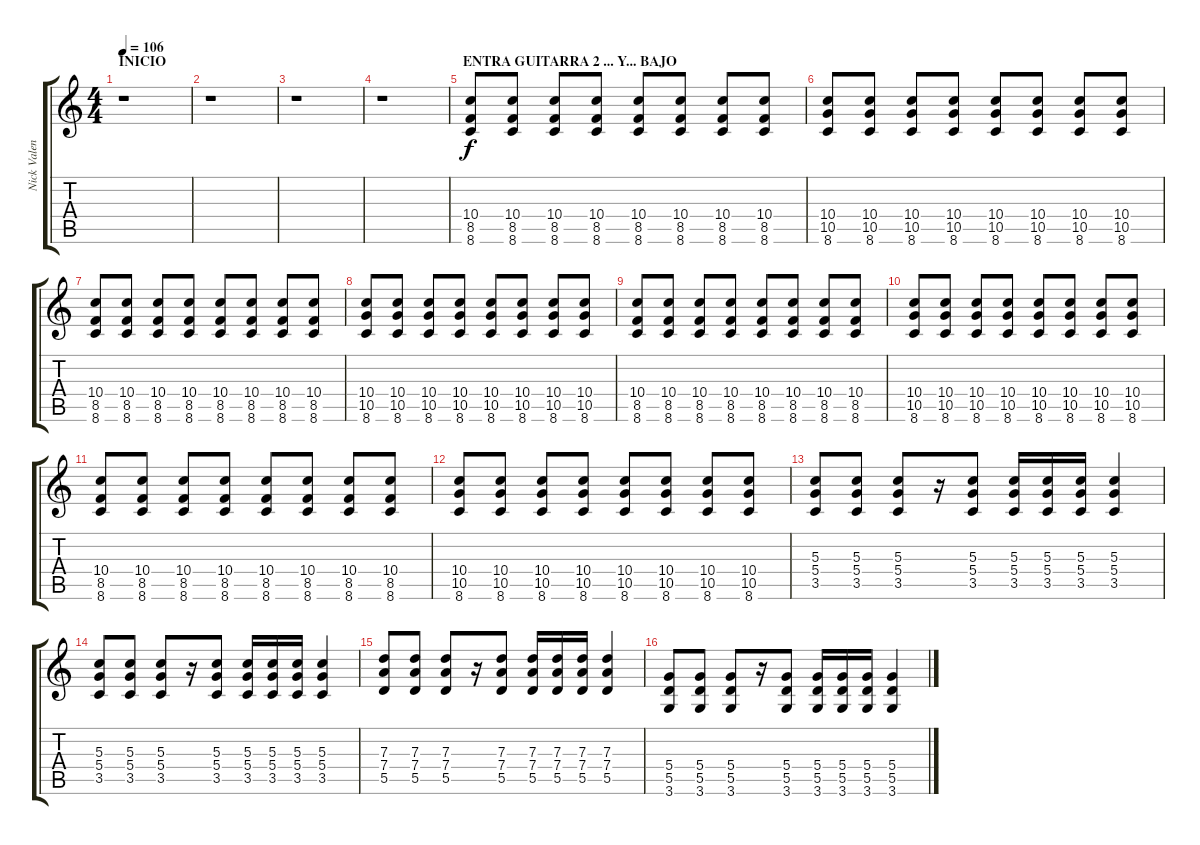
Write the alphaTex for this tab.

\track ("Nick Valensi" "Nick Valen") {instrument distortionguitar}
\staff {score tabs}
\tuning (E4 B3 G3 D3 A2 E2) {hide}
\ts (4 4)
\section ("" "INICIO")
\tempo 106
\clef g2
\ks c
r.1{dy f instrument distortionguitar} |
r.1 |
r.1 |
r.1 |
\section ("" "ENTRA GUITARRA 2 ... Y... BAJO")
(10.4 8.5 8.6).8 (10.4 8.5 8.6).8 (10.4 8.5 8.6).8 (10.4 8.5 8.6).8 (10.4 8.5 8.6).8 (10.4 8.5 8.6).8 (10.4 8.5 8.6).8 (10.4 8.5 8.6).8 |
(10.4 10.5 8.6).8 (10.4 10.5 8.6).8 (10.4 10.5 8.6).8 (10.4 10.5 8.6).8 (10.4 10.5 8.6).8 (10.4 10.5 8.6).8 (10.4 10.5 8.6).8 (10.4 10.5 8.6).8 |
(10.4 8.5 8.6).8 (10.4 8.5 8.6).8 (10.4 8.5 8.6).8 (10.4 8.5 8.6).8 (10.4 8.5 8.6).8 (10.4 8.5 8.6).8 (10.4 8.5 8.6).8 (10.4 8.5 8.6).8 |
(10.4 10.5 8.6).8 (10.4 10.5 8.6).8 (10.4 10.5 8.6).8 (10.4 10.5 8.6).8 (10.4 10.5 8.6).8 (10.4 10.5 8.6).8 (10.4 10.5 8.6).8 (10.4 10.5 8.6).8 |
(10.4 8.5 8.6).8 (10.4 8.5 8.6).8 (10.4 8.5 8.6).8 (10.4 8.5 8.6).8 (10.4 8.5 8.6).8 (10.4 8.5 8.6).8 (10.4 8.5 8.6).8 (10.4 8.5 8.6).8 |
(10.4 10.5 8.6).8 (10.4 10.5 8.6).8 (10.4 10.5 8.6).8 (10.4 10.5 8.6).8 (10.4 10.5 8.6).8 (10.4 10.5 8.6).8 (10.4 10.5 8.6).8 (10.4 10.5 8.6).8 |
(10.4 8.5 8.6).8 (10.4 8.5 8.6).8 (10.4 8.5 8.6).8 (10.4 8.5 8.6).8 (10.4 8.5 8.6).8 (10.4 8.5 8.6).8 (10.4 8.5 8.6).8 (10.4 8.5 8.6).8 |
(10.4 10.5 8.6).8 (10.4 10.5 8.6).8 (10.4 10.5 8.6).8 (10.4 10.5 8.6).8 (10.4 10.5 8.6).8 (10.4 10.5 8.6).8 (10.4 10.5 8.6).8 (10.4 10.5 8.6).8 |
(5.3 5.4 3.5).8 (5.3 5.4 3.5).8 (5.3 5.4 3.5).8 r.16 (5.3 5.4 3.5).8 (5.3 5.4 3.5).16 (5.3 5.4 3.5).16 (5.3 5.4 3.5).16 (5.3 5.4 3.5).4 |
(5.3 5.4 3.5).8 (5.3 5.4 3.5).8 (5.3 5.4 3.5).8 r.16 (5.3 5.4 3.5).8 (5.3 5.4 3.5).16 (5.3 5.4 3.5).16 (5.3 5.4 3.5).16 (5.3 5.4 3.5).4 |
(7.3 7.4 5.5).8 (7.3 7.4 5.5).8 (7.3 7.4 5.5).8 r.16 (7.3 7.4 5.5).8 (7.3 7.4 5.5).16 (7.3 7.4 5.5).16 (7.3 7.4 5.5).16 (7.3 7.4 5.5).4 |
(5.4 5.5 3.6).8 (5.4 5.5 3.6).8 (5.4 5.5 3.6).8 r.16 (5.4 5.5 3.6).8 (5.4 5.5 3.6).16 (5.4 5.5 3.6).16 (5.4 5.5 3.6).16 (5.4 5.5 3.6).4
